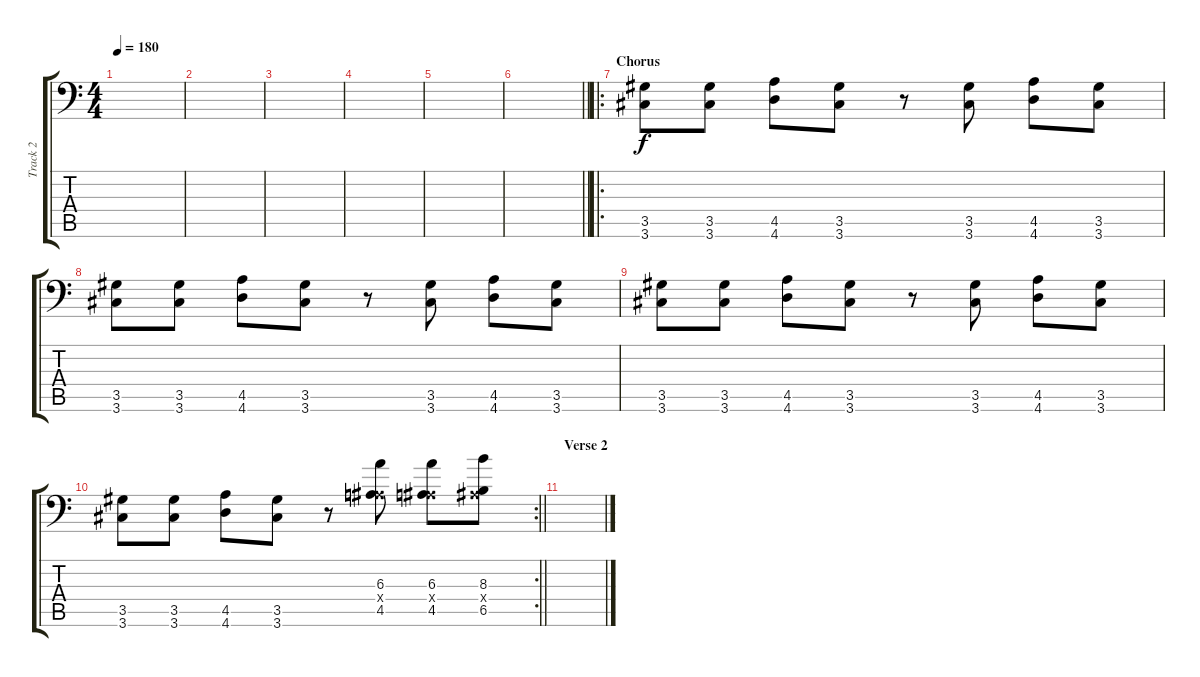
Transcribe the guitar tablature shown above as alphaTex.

\track ("Track 2" "Track 2") {instrument distortionguitar}
\staff {score tabs}
\tuning (C4 G3 Eb3 Bb2 F2 Bb1) {hide}
\ts (4 4)
\tempo 180
\clef f4
\ks c
|
|
|
|
|
\barLineRight lightlight
|
\ro
\section ("" "Chorus")
(3.5 3.6).8 (3.5 3.6).8 (4.5 4.6).8 (3.5 3.6).8 r.8 (3.5 3.6).8 (4.5 4.6).8 (3.5 3.6).8 |
(3.5 3.6).8 (3.5 3.6).8 (4.5 4.6).8 (3.5 3.6).8 r.8 (3.5 3.6).8 (4.5 4.6).8 (3.5 3.6).8 |
(3.5 3.6).8 (3.5 3.6).8 (4.5 4.6).8 (3.5 3.6).8 r.8 (3.5 3.6).8 (4.5 4.6).8 (3.5 3.6).8 |
\rc 2
\barLineRight lightlight
(3.5 3.6).8 (3.5 3.6).8 (4.5 4.6).8 (3.5 3.6).8 r.8 (6.3 0.4{x} 4.5).8 (6.3 0.4{x} 4.5).8 (8.3 0.4{x} 6.5).8 |
\section ("" "Verse 2 ")
